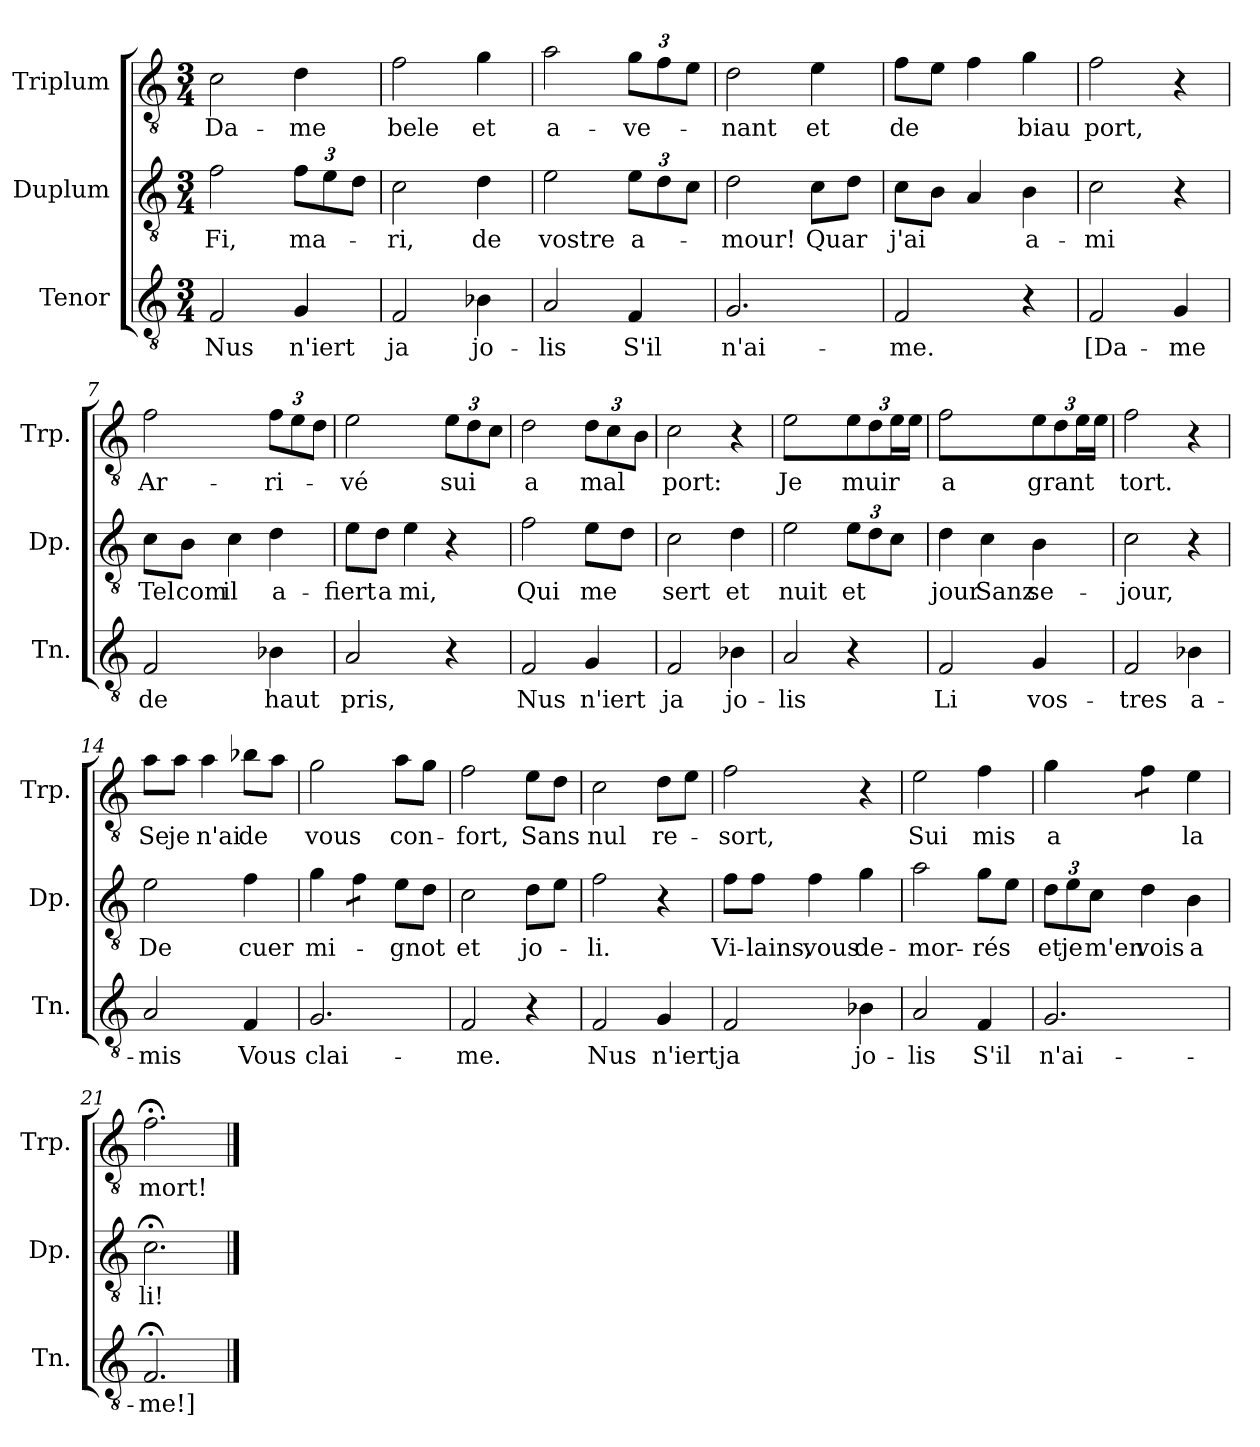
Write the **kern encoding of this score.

**kern	**text	**kern	**text	**kern	**text
*part3	*part3	*part2	*part2	*part1	*part1
*staff3	*staff3	*staff2	*staff2	*staff1	*staff1
*I"Tenor	*	*I"Duplum	*	*I"Triplum	*
*I'Tn.	*	*I'Dp.	*	*I'Trp.	*
*clefGv2	*	*clefGv2	*	*clefGv2	*
*k[]	*	*k[]	*	*k[]	*
*M3/4	*	*M3/4	*	*M3/4	*
=1	=1	=1	=1	=1	=1
!	!LO:LY:b	!	!LO:LY:b	!	!LO:LY:b
2F/	Nus	2f\	Fi,	2c\	Da-
!	!LO:LY:b	!	!	!	!
*	*	*Xbrackettup	*	*	*
!	!	!	!LO:LY:b	!	!LO:LY:b
4G/	n'iert	12f\L	ma-	4d\	-me
.	.	12e\	.	.	.
.	.	12d\J	.	.	.
=2	=2	=2	=2	=2	=2
!	!LO:LY:b	!	!LO:LY:b	!	!LO:LY:b
2F/	ja	2c\	-ri,	2f\	bele
!	!LO:LY:b	!	!LO:LY:b	!	!LO:LY:b
4B-X\	jo-	4d\	de	4g\	et
=3	=3	=3	=3	=3	=3
!	!LO:LY:b	!	!LO:LY:b	!	!LO:LY:b
2A/	-lis	2e\	vostre	2a\	a-
!	!LO:LY:b	!	!LO:LY:b	!	!
*	*	*	*	*Xbrackettup	*
!	!	!	!	!	!LO:LY:b
4F/	S'il	12e\L	a-	12g\L	-ve-
.	.	12d\	.	12f\	.
.	.	12c\J	.	12e\J	.
=4	=4	=4	=4	=4	=4
!	!LO:LY:b	!	!LO:LY:b	!	!LO:LY:b
2.G/	n'ai-	2d\	-mour!	2d\	-nant
!	!	!	!LO:LY:b	!	!LO:LY:b
.	.	8c\L	Quar	4e\	et
.	.	8d\J	.	.	.
=5	=5	=5	=5	=5	=5
!	!LO:LY:b	!	!LO:LY:b	!	!LO:LY:b
2F/	-me.	8c\L	j'ai	8f\L	de
.	.	8B\J	.	8e\J	.
.	.	4A/	.	4f\	.
!	!	!	!LO:LY:b	!	!LO:LY:b
4r	.	4B\	a-	4g\	biau
=6	=6	=6	=6	=6	=6
!	!LO:LY:b	!	!LO:LY:b	!	!LO:LY:b
2F/	[Da-	2c\	-mi	2f\	port,
!	!LO:LY:b	!	!	!	!
4G/	-me	4r	.	4r	.
=7	=7	=7	=7	=7	=7
!	!LO:LY:b	!	!LO:LY:b	!	!LO:LY:b
2F/	de	8c\L	Tel	2f\	Ar-
!	!	!	!LO:LY:b	!	!
.	.	8B\J	com	.	.
!	!	!	!LO:LY:b	!	!
.	.	4c\	il	.	.
!	!LO:LY:b	!	!LO:LY:b	!	!LO:LY:b
4B-X\	haut	4d\	a-	12f\L	-ri-
.	.	.	.	12e\	.
.	.	.	.	12d\J	.
!!LO:LB:g=z
=8	=8	=8	=8	=8	=8
!	!LO:LY:b	!	!LO:LY:b	!	!LO:LY:b
2A/	pris,	8e\L	-fiert	2e\	-vé
!	!	!	!LO:LY:b	!	!
.	.	8d\J	a	.	.
!	!	!	!LO:LY:b	!	!
.	.	4e\	mi,	.	.
!	!	!	!	!	!LO:LY:b
4r	.	4r	.	12e\L	sui
.	.	.	.	12d\	.
.	.	.	.	12c\J	.
=9	=9	=9	=9	=9	=9
!	!LO:LY:b	!	!LO:LY:b	!	!LO:LY:b
2F/	Nus	2f\	Qui	2d\	a
!	!LO:LY:b	!	!LO:LY:b	!	!LO:LY:b
4G/	n'iert	8e\L	me	12d\L	mal
.	.	.	.	12c\	.
.	.	8d\J	.	.	.
.	.	.	.	12B\J	.
=10	=10	=10	=10	=10	=10
!	!LO:LY:b	!	!LO:LY:b	!	!LO:LY:b
2F/	ja	2c\	sert	2c\	port:
!	!LO:LY:b	!	!LO:LY:b	!	!
4B-X\	jo-	4d\	et	4r	.
=11	=11	=11	=11	=11	=11
!	!LO:LY:b	!	!LO:LY:b	!	!LO:LY:b
2A/	-lis	2e\	nuit	2e\	Je
!	!	!	!LO:LY:b	!	!LO:LY:b
4r	.	12e\L	et	12e\L	muir
.	.	12d\	.	12d\	.
*	*	*	*	*tremolo	*
.	.	12c\J	.	24e\	.
.	.	.	.	24e\JJ	.
*	*	*	*	*Xtremolo	*
=12	=12	=12	=12	=12	=12
!	!LO:LY:b	!	!LO:LY:b	!	!LO:LY:b
2F/	Li	4d\	jour	2f\	a
!	!	!	!LO:LY:b	!	!
.	.	4c\	Sanz	.	.
!	!LO:LY:b	!	!LO:LY:b	!	!LO:LY:b
4G/	vos-	4B\	se-	12e\L	grant
.	.	.	.	12d\	.
*	*	*	*	*tremolo	*
.	.	.	.	24e\	.
.	.	.	.	24e\JJ	.
*	*	*	*	*Xtremolo	*
=13	=13	=13	=13	=13	=13
!	!LO:LY:b	!	!LO:LY:b	!	!LO:LY:b
2F/	-tres	2c\	-jour,	2f\	tort.
!	!LO:LY:b	!	!	!	!
4B-X\	a-	4r	.	4r	.
=14	=14	=14	=14	=14	=14
!	!LO:LY:b	!	!LO:LY:b	!	!LO:LY:b
2A/	-mis	2e\	De	8a\L	Se
!	!	!	!	!	!LO:LY:b
.	.	.	.	8a\J	je
!	!	!	!	!	!LO:LY:b
.	.	.	.	4a\	n'ai
!	!LO:LY:b	!	!LO:LY:b	!	!LO:LY:b
4F/	Vous	4f\	cuer	8b-X\L	de
.	.	.	.	8a\J	.
!!LO:LB:g=z
=15	=15	=15	=15	=15	=15
!	!LO:LY:b	!	!LO:LY:b	!	!LO:LY:b
2.G/	clai-	4g\	mi-	2g\	vous
*	*	*tremolo	*	*	*
.	.	8f\L	.	.	.
.	.	8f\J	.	.	.
*	*	*Xtremolo	*	*	*
!	!	!	!LO:LY:b	!	!LO:LY:b
.	.	8e\L	-gnot	8a\L	con-
.	.	8d\J	.	8g\J	.
=16	=16	=16	=16	=16	=16
!	!LO:LY:b	!	!LO:LY:b	!	!LO:LY:b
2F/	-me.	2c\	et	2f\	-fort,
!	!	!	!LO:LY:b	!	!LO:LY:b
4r	.	8d\L	jo-	8e\L	Sans
.	.	8e\J	.	8d\J	.
=17	=17	=17	=17	=17	=17
!	!LO:LY:b	!	!LO:LY:b	!	!LO:LY:b
2F/	Nus	2f\	-li.	2c\	nul
!	!LO:LY:b	!	!	!	!LO:LY:b
4G/	n'iert	4r	.	8d\L	re-
.	.	.	.	8e\J	.
=18	=18	=18	=18	=18	=18
!	!LO:LY:b	!	!LO:LY:b	!	!LO:LY:b
2F/	ja	8f\L	Vi-	2f\	-sort,
!	!	!	!LO:LY:b	!	!
.	.	8f\J	-lains,	.	.
!	!	!	!LO:LY:b	!	!
.	.	4f\	vous	.	.
!	!LO:LY:b	!	!LO:LY:b	!	!
4B-X\	jo-	4g\	de-	4r	.
=19	=19	=19	=19	=19	=19
!	!LO:LY:b	!	!LO:LY:b	!	!LO:LY:b
2A/	-lis	2a\	-mor-	2e\	Sui
!	!LO:LY:b	!	!LO:LY:b	!	!LO:LY:b
4F/	S'il	8g\L	-rés	4f\	mis
.	.	8e\J	.	.	.
=20	=20	=20	=20	=20	=20
!	!LO:LY:b	!	!LO:LY:b	!	!LO:LY:b
2.G/	n'ai-	12d\L	et	4g\	a
!	!	!	!LO:LY:b	!	!
.	.	12e\	je	.	.
!	!	!	!LO:LY:b	!	!
.	.	12c\J	m'en	.	.
!	!	!	!LO:LY:b	!	!
*	*	*	*	*tremolo	*
.	.	4d\	vois	8f\L	.
.	.	.	.	8f\J	.
*	*	*	*	*Xtremolo	*
!	!	!	!LO:LY:b	!	!LO:LY:b
.	.	4B\	a	4e\	la
=21	=21	=21	=21	=21	=21
!	!LO:LY:b	!	!LO:LY:b	!	!LO:LY:b
2.F;</	-me!]	2.c;<\	li!	2.f;<\	mort!
==	==	==	==	==	==
*-	*-	*-	*-	*-	*-
